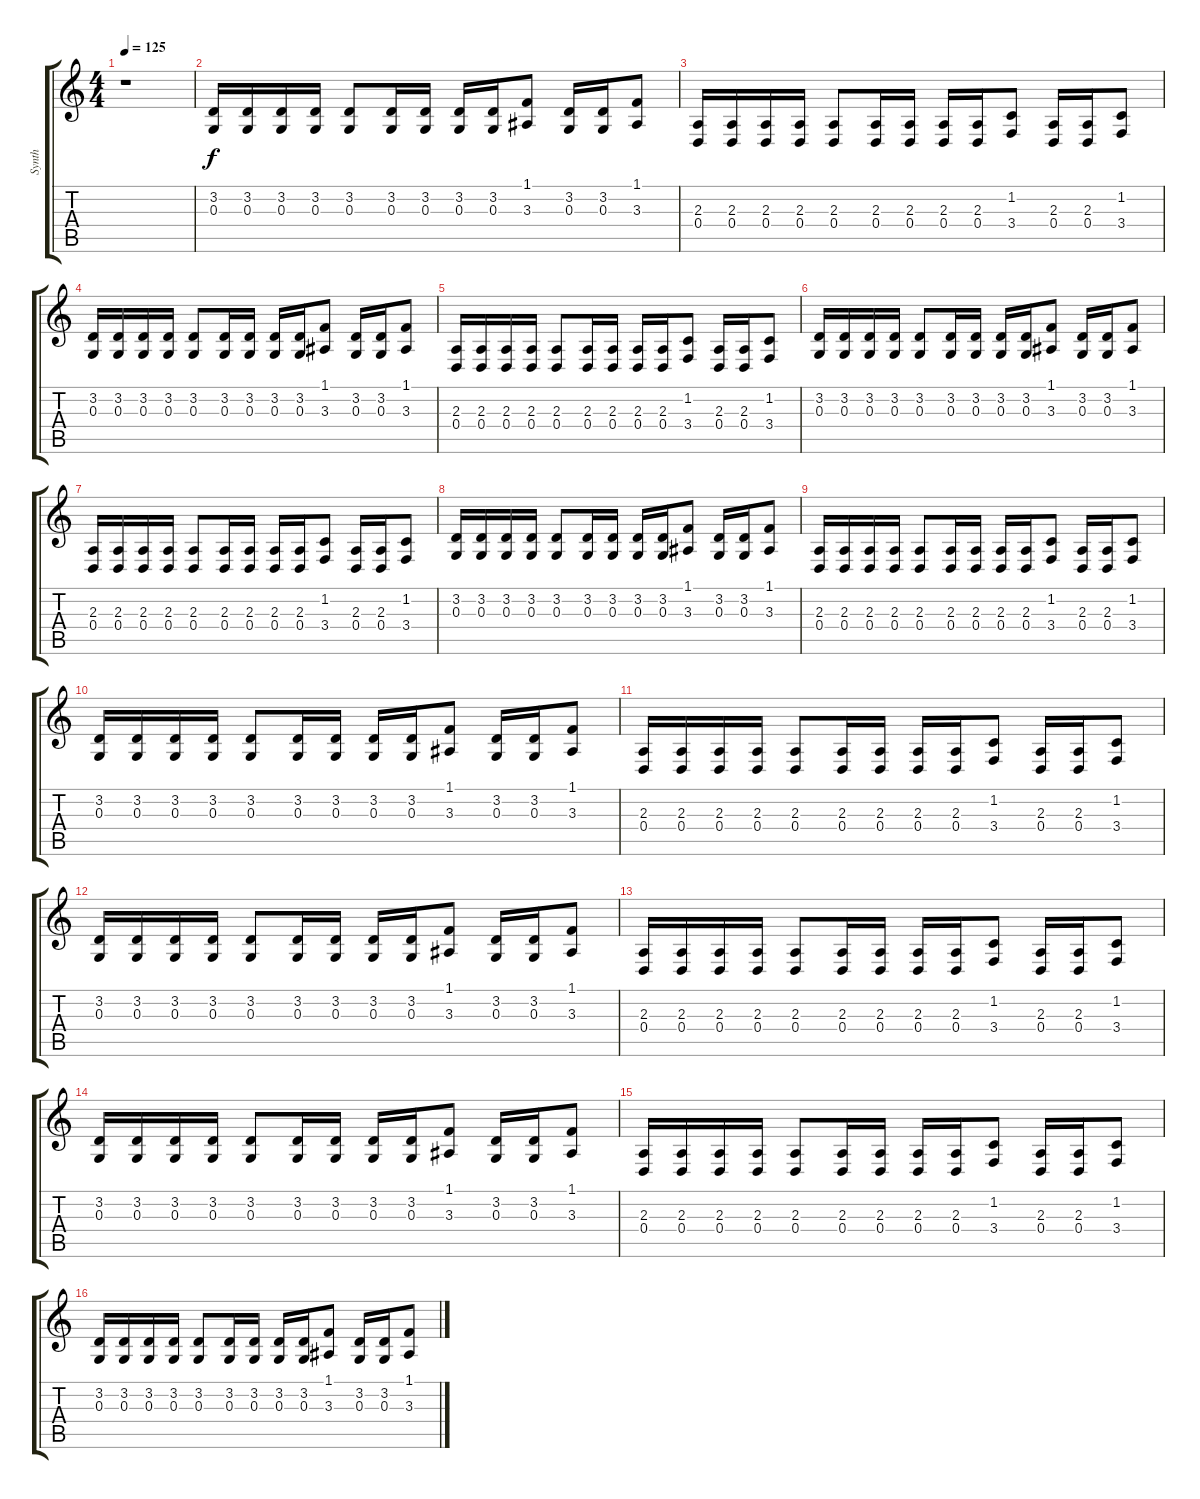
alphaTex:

\track ("Synth" "Synth") {instrument lead8bassandlead}
\staff {score tabs}
\tuning (E4 B3 G3 D3 A2 E2) {hide}
\ts (4 4)
\tempo 125
\clef g2
\ks c
r.1{dy f} |
(3.2 0.3).16 (3.2 0.3).16 (3.2 0.3).16 (3.2 0.3).16 (3.2 0.3).8 (3.2 0.3).16 (3.2 0.3).16 (3.2 0.3).16 (3.2 0.3).16 (1.1 3.3).8 (3.2 0.3).16 (3.2 0.3).16 (1.1 3.3).8 |
(2.3 0.4).16 (2.3 0.4).16 (2.3 0.4).16 (2.3 0.4).16 (2.3 0.4).8 (2.3 0.4).16 (2.3 0.4).16 (2.3 0.4).16 (2.3 0.4).16 (1.2 3.4).8 (2.3 0.4).16 (2.3 0.4).16 (1.2 3.4).8 |
(3.2 0.3).16 (3.2 0.3).16 (3.2 0.3).16 (3.2 0.3).16 (3.2 0.3).8 (3.2 0.3).16 (3.2 0.3).16 (3.2 0.3).16 (3.2 0.3).16 (1.1 3.3).8 (3.2 0.3).16 (3.2 0.3).16 (1.1 3.3).8 |
(2.3 0.4).16 (2.3 0.4).16 (2.3 0.4).16 (2.3 0.4).16 (2.3 0.4).8 (2.3 0.4).16 (2.3 0.4).16 (2.3 0.4).16 (2.3 0.4).16 (1.2 3.4).8 (2.3 0.4).16 (2.3 0.4).16 (1.2 3.4).8 |
(3.2 0.3).16 (3.2 0.3).16 (3.2 0.3).16 (3.2 0.3).16 (3.2 0.3).8 (3.2 0.3).16 (3.2 0.3).16 (3.2 0.3).16 (3.2 0.3).16 (1.1 3.3).8 (3.2 0.3).16 (3.2 0.3).16 (1.1 3.3).8 |
(2.3 0.4).16 (2.3 0.4).16 (2.3 0.4).16 (2.3 0.4).16 (2.3 0.4).8 (2.3 0.4).16 (2.3 0.4).16 (2.3 0.4).16 (2.3 0.4).16 (1.2 3.4).8 (2.3 0.4).16 (2.3 0.4).16 (1.2 3.4).8 |
(3.2 0.3).16 (3.2 0.3).16 (3.2 0.3).16 (3.2 0.3).16 (3.2 0.3).8 (3.2 0.3).16 (3.2 0.3).16 (3.2 0.3).16 (3.2 0.3).16 (1.1 3.3).8 (3.2 0.3).16 (3.2 0.3).16 (1.1 3.3).8 |
(2.3 0.4).16 (2.3 0.4).16 (2.3 0.4).16 (2.3 0.4).16 (2.3 0.4).8 (2.3 0.4).16 (2.3 0.4).16 (2.3 0.4).16 (2.3 0.4).16 (1.2 3.4).8 (2.3 0.4).16 (2.3 0.4).16 (1.2 3.4).8 |
(3.2 0.3).16 (3.2 0.3).16 (3.2 0.3).16 (3.2 0.3).16 (3.2 0.3).8 (3.2 0.3).16 (3.2 0.3).16 (3.2 0.3).16 (3.2 0.3).16 (1.1 3.3).8 (3.2 0.3).16 (3.2 0.3).16 (1.1 3.3).8 |
(2.3 0.4).16 (2.3 0.4).16 (2.3 0.4).16 (2.3 0.4).16 (2.3 0.4).8 (2.3 0.4).16 (2.3 0.4).16 (2.3 0.4).16 (2.3 0.4).16 (1.2 3.4).8 (2.3 0.4).16 (2.3 0.4).16 (1.2 3.4).8 |
(3.2 0.3).16 (3.2 0.3).16 (3.2 0.3).16 (3.2 0.3).16 (3.2 0.3).8 (3.2 0.3).16 (3.2 0.3).16 (3.2 0.3).16 (3.2 0.3).16 (1.1 3.3).8 (3.2 0.3).16 (3.2 0.3).16 (1.1 3.3).8 |
(2.3 0.4).16 (2.3 0.4).16 (2.3 0.4).16 (2.3 0.4).16 (2.3 0.4).8 (2.3 0.4).16 (2.3 0.4).16 (2.3 0.4).16 (2.3 0.4).16 (1.2 3.4).8 (2.3 0.4).16 (2.3 0.4).16 (1.2 3.4).8 |
(3.2 0.3).16 (3.2 0.3).16 (3.2 0.3).16 (3.2 0.3).16 (3.2 0.3).8 (3.2 0.3).16 (3.2 0.3).16 (3.2 0.3).16 (3.2 0.3).16 (1.1 3.3).8 (3.2 0.3).16 (3.2 0.3).16 (1.1 3.3).8 |
(2.3 0.4).16 (2.3 0.4).16 (2.3 0.4).16 (2.3 0.4).16 (2.3 0.4).8 (2.3 0.4).16 (2.3 0.4).16 (2.3 0.4).16 (2.3 0.4).16 (1.2 3.4).8 (2.3 0.4).16 (2.3 0.4).16 (1.2 3.4).8 |
(3.2 0.3).16 (3.2 0.3).16 (3.2 0.3).16 (3.2 0.3).16 (3.2 0.3).8 (3.2 0.3).16 (3.2 0.3).16 (3.2 0.3).16 (3.2 0.3).16 (1.1 3.3).8 (3.2 0.3).16 (3.2 0.3).16 (1.1 3.3).8
